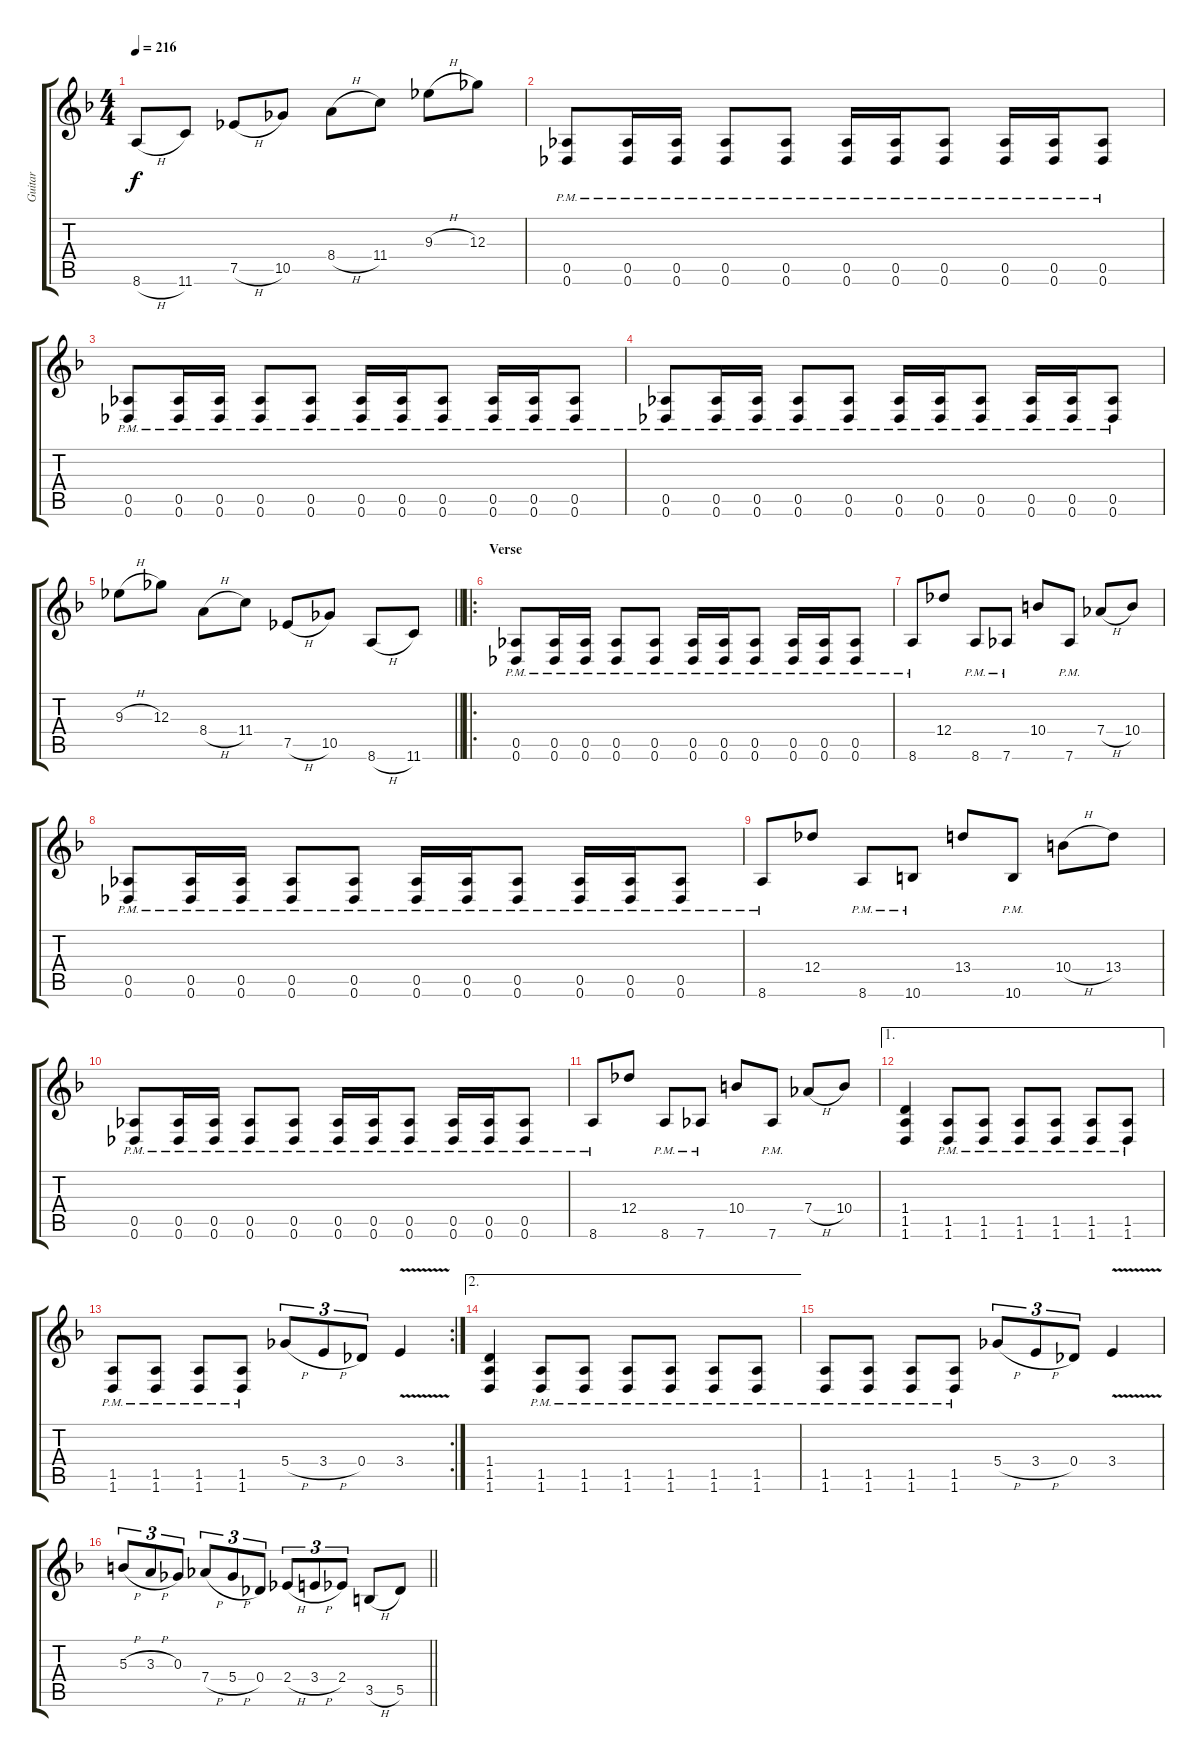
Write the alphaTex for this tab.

\track ("Guitar" "Guitar") {instrument distortionguitar}
\staff {score tabs}
\tuning (Eb4 Bb3 Gb3 Db3 Ab2 Db2) {hide}
\ts (4 4)
\tempo 216
\clef g2
\ks f
8.6{h}.8{dy f} 11.6.8 7.5{h}.8 10.5.8 8.4{h}.8 11.4.8 9.3{h}.8 12.3.8 |
(0.5{pm} 0.6{pm}).8 (0.5{pm} 0.6{pm}).16 (0.5{pm} 0.6{pm}).16 (0.5{pm} 0.6{pm}).8 (0.5{pm} 0.6{pm}).8 (0.5{pm} 0.6{pm}).16 (0.5{pm} 0.6{pm}).16 (0.5{pm} 0.6{pm}).8 (0.5{pm} 0.6{pm}).16 (0.5{pm} 0.6{pm}).16 (0.5{pm} 0.6{pm}).8 |
(0.5{pm} 0.6{pm}).8 (0.5{pm} 0.6{pm}).16 (0.5{pm} 0.6{pm}).16 (0.5{pm} 0.6{pm}).8 (0.5{pm} 0.6{pm}).8 (0.5{pm} 0.6{pm}).16 (0.5{pm} 0.6{pm}).16 (0.5{pm} 0.6{pm}).8 (0.5{pm} 0.6{pm}).16 (0.5{pm} 0.6{pm}).16 (0.5{pm} 0.6{pm}).8 |
(0.5{pm} 0.6{pm}).8 (0.5{pm} 0.6{pm}).16 (0.5{pm} 0.6{pm}).16 (0.5{pm} 0.6{pm}).8 (0.5{pm} 0.6{pm}).8 (0.5{pm} 0.6{pm}).16 (0.5{pm} 0.6{pm}).16 (0.5{pm} 0.6{pm}).8 (0.5{pm} 0.6{pm}).16 (0.5{pm} 0.6{pm}).16 (0.5{pm} 0.6{pm}).8 |
\barLineRight lightlight
9.3{h}.8 12.3.8 8.4{h}.8 11.4.8 7.5{h}.8 10.5.8 8.6{h}.8 11.6.8 |
\ro
\section ("" "Verse")
(0.5{pm} 0.6{pm}).8 (0.5{pm} 0.6{pm}).16 (0.5{pm} 0.6{pm}).16 (0.5{pm} 0.6{pm}).8 (0.5{pm} 0.6{pm}).8 (0.5{pm} 0.6{pm}).16 (0.5{pm} 0.6{pm}).16 (0.5{pm} 0.6{pm}).8 (0.5{pm} 0.6{pm}).16 (0.5{pm} 0.6{pm}).16 (0.5{pm} 0.6{pm}).8 |
8.6{pm}.8 12.4.8 8.6{pm}.8 7.6{pm}.8 10.4.8 7.6{pm}.8 7.4{h}.8 10.4.8 |
(0.5{pm} 0.6{pm}).8 (0.5{pm} 0.6{pm}).16 (0.5{pm} 0.6{pm}).16 (0.5{pm} 0.6{pm}).8 (0.5{pm} 0.6{pm}).8 (0.5{pm} 0.6{pm}).16 (0.5{pm} 0.6{pm}).16 (0.5{pm} 0.6{pm}).8 (0.5{pm} 0.6{pm}).16 (0.5{pm} 0.6{pm}).16 (0.5{pm} 0.6{pm}).8 |
8.6{pm}.8 12.4.8 8.6{pm}.8 10.6{pm}.8 13.4.8 10.6{pm}.8 10.4{h}.8 13.4.8 |
(0.5{pm} 0.6{pm}).8 (0.5{pm} 0.6{pm}).16 (0.5{pm} 0.6{pm}).16 (0.5{pm} 0.6{pm}).8 (0.5{pm} 0.6{pm}).8 (0.5{pm} 0.6{pm}).16 (0.5{pm} 0.6{pm}).16 (0.5{pm} 0.6{pm}).8 (0.5{pm} 0.6{pm}).16 (0.5{pm} 0.6{pm}).16 (0.5{pm} 0.6{pm}).8 |
8.6{pm}.8 12.4.8 8.6{pm}.8 7.6{pm}.8 10.4.8 7.6{pm}.8 7.4{h}.8 10.4.8 |
\ae 1
(1.4 1.5 1.6).4 (1.5{pm} 1.6{pm}).8 (1.5{pm} 1.6{pm}).8 (1.5{pm} 1.6{pm}).8 (1.5{pm} 1.6{pm}).8 (1.5{pm} 1.6{pm}).8 (1.5{pm} 1.6{pm}).8 |
\rc 2
(1.5{pm} 1.6{pm}).8 (1.5{pm} 1.6{pm}).8 (1.5{pm} 1.6{pm}).8 (1.5{pm} 1.6{pm}).8 5.4{h}.8{tu (3 2)} 3.4{h}.8{tu (3 2)} 0.4.8{tu (3 2)} 3.4{v}.4 |
\ae 2
(1.4 1.5 1.6).4 (1.5{pm} 1.6{pm}).8 (1.5{pm} 1.6{pm}).8 (1.5{pm} 1.6{pm}).8 (1.5{pm} 1.6{pm}).8 (1.5{pm} 1.6{pm}).8 (1.5{pm} 1.6{pm}).8 |
(1.5{pm} 1.6{pm}).8 (1.5{pm} 1.6{pm}).8 (1.5{pm} 1.6{pm}).8 (1.5{pm} 1.6{pm}).8 5.4{h}.8{tu (3 2)} 3.4{h}.8{tu (3 2)} 0.4.8{tu (3 2)} 3.4{v}.4 |
\barLineRight lightlight
5.3{h}.8{tu (3 2)} 3.3{h}.8{tu (3 2)} 0.3.8{tu (3 2)} 7.4{h}.8{tu (3 2)} 5.4{h}.8{tu (3 2)} 0.4.8{tu (3 2)} 2.4{h}.8{tu (3 2)} 3.4{h}.8{tu (3 2)} 2.4.8{tu (3 2)} 3.5{h}.8 5.5.8
